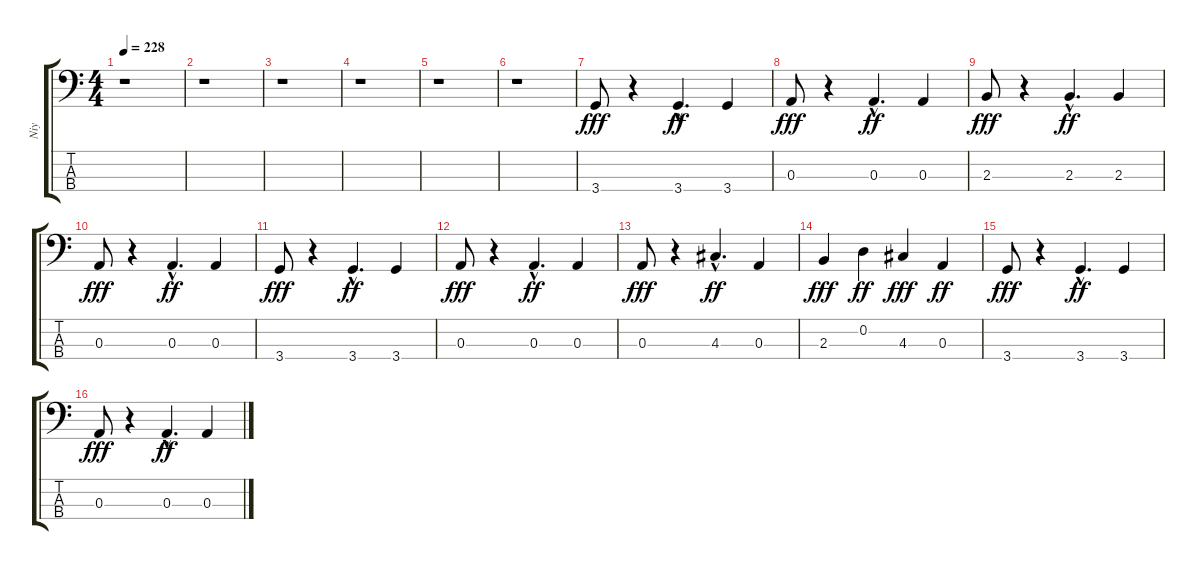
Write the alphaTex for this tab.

\track ("Niy" "Niy") {instrument electricbassfinger}
\staff {score tabs}
\tuning (G2 D2 A1 E1) {hide}
\ts (4 4)
\tempo 228
\clef f4
\ks c
r.1{dy fff} |
r.1 |
r.1 |
r.1 |
r.1 |
r.1 |
3.4.8 r.4 3.4{hac}.4{d dy ff} 3.4.4 |
0.3.8{dy fff} r.4 0.3{hac}.4{d dy ff} 0.3.4 |
2.3.8{dy fff} r.4 2.3{hac}.4{d dy ff} 2.3.4 |
0.3.8{dy fff} r.4 0.3{hac}.4{d dy ff} 0.3.4 |
3.4.8{dy fff} r.4 3.4{hac}.4{d dy ff} 3.4.4 |
0.3.8{dy fff} r.4 0.3{hac}.4{d dy ff} 0.3.4 |
0.3.8{dy fff} r.4 4.3{hac}.4{d dy ff} 0.3.4 |
2.3.4{dy fff} 0.2.4{dy ff} 4.3.4{dy fff} 0.3.4{dy ff} |
3.4.8{dy fff} r.4 3.4{hac}.4{d dy ff} 3.4.4 |
0.3.8{dy fff} r.4 0.3{hac}.4{d dy ff} 0.3.4
